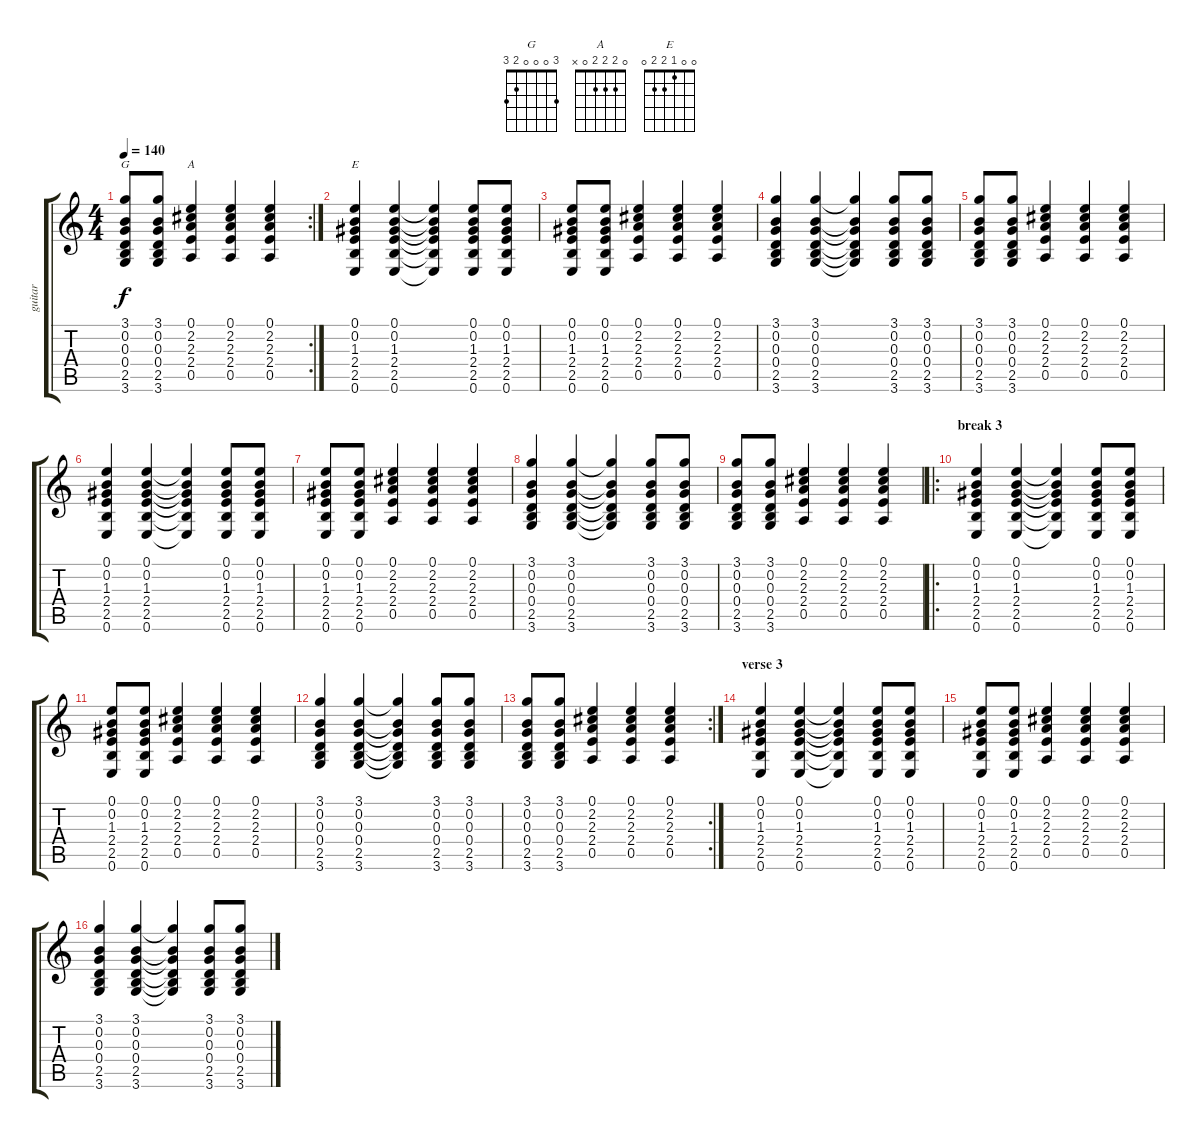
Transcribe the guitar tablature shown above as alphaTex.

\track ("guitar " "guitar ") {instrument acousticguitarnylon}
\staff {score tabs}
\tuning (E4 B3 G3 D3 A2 E2) {hide}
\chord ("G" 3 0 0 0 2 3)
\chord ("A" 0 2 2 2 0 x)
\chord ("E" 0 0 1 2 2 0)
\rc 2
\ts (4 4)
\tempo 140
\clef g2
\ks c
(3.1 0.2 0.3 0.4 2.5 3.6).8{ch "G" dy f} (3.1 0.2 0.3 0.4 2.5 3.6).8 (0.1 2.2 2.3 2.4 0.5).4{ch "A"} (0.1 2.2 2.3 2.4 0.5).4 (0.1 2.2 2.3 2.4 0.5).4 |
(0.1 0.2 1.3 2.4 2.5 0.6).4{ch "E"} (0.1 0.2 1.3 2.4 2.5 0.6).4 (0.1{t} 0.2{t} 1.3{t} 2.4{t} 2.5{t} 0.6{t}).4 (0.1 0.2 1.3 2.4 2.5 0.6).8 (0.1 0.2 1.3 2.4 2.5 0.6).8 |
(0.1 0.2 1.3 2.4 2.5 0.6).8 (0.1 0.2 1.3 2.4 2.5 0.6).8 (0.1 2.2 2.3 2.4 0.5).4 (0.1 2.2 2.3 2.4 0.5).4 (0.1 2.2 2.3 2.4 0.5).4 |
(3.1 0.2 0.3 0.4 2.5 3.6).4 (3.1 0.2 0.3 0.4 2.5 3.6).4 (3.1{t} 0.2{t} 0.3{t} 0.4{t} 2.5{t} 3.6{t}).4 (3.1 0.2 0.3 0.4 2.5 3.6).8 (3.1 0.2 0.3 0.4 2.5 3.6).8 |
(3.1 0.2 0.3 0.4 2.5 3.6).8 (3.1 0.2 0.3 0.4 2.5 3.6).8 (0.1 2.2 2.3 2.4 0.5).4 (0.1 2.2 2.3 2.4 0.5).4 (0.1 2.2 2.3 2.4 0.5).4 |
(0.1 0.2 1.3 2.4 2.5 0.6).4 (0.1 0.2 1.3 2.4 2.5 0.6).4 (0.1{t} 0.2{t} 1.3{t} 2.4{t} 2.5{t} 0.6{t}).4 (0.1 0.2 1.3 2.4 2.5 0.6).8 (0.1 0.2 1.3 2.4 2.5 0.6).8 |
(0.1 0.2 1.3 2.4 2.5 0.6).8 (0.1 0.2 1.3 2.4 2.5 0.6).8 (0.1 2.2 2.3 2.4 0.5).4 (0.1 2.2 2.3 2.4 0.5).4 (0.1 2.2 2.3 2.4 0.5).4 |
(3.1 0.2 0.3 0.4 2.5 3.6).4 (3.1 0.2 0.3 0.4 2.5 3.6).4 (3.1{t} 0.2{t} 0.3{t} 0.4{t} 2.5{t} 3.6{t}).4 (3.1 0.2 0.3 0.4 2.5 3.6).8 (3.1 0.2 0.3 0.4 2.5 3.6).8 |
(3.1 0.2 0.3 0.4 2.5 3.6).8 (3.1 0.2 0.3 0.4 2.5 3.6).8 (0.1 2.2 2.3 2.4 0.5).4 (0.1 2.2 2.3 2.4 0.5).4 (0.1 2.2 2.3 2.4 0.5).4 |
\ro
\section ("" "break 3")
(0.1 0.2 1.3 2.4 2.5 0.6).4 (0.1 0.2 1.3 2.4 2.5 0.6).4 (0.1{t} 0.2{t} 1.3{t} 2.4{t} 2.5{t} 0.6{t}).4 (0.1 0.2 1.3 2.4 2.5 0.6).8 (0.1 0.2 1.3 2.4 2.5 0.6).8 |
(0.1 0.2 1.3 2.4 2.5 0.6).8 (0.1 0.2 1.3 2.4 2.5 0.6).8 (0.1 2.2 2.3 2.4 0.5).4 (0.1 2.2 2.3 2.4 0.5).4 (0.1 2.2 2.3 2.4 0.5).4 |
(3.1 0.2 0.3 0.4 2.5 3.6).4 (3.1 0.2 0.3 0.4 2.5 3.6).4 (3.1{t} 0.2{t} 0.3{t} 0.4{t} 2.5{t} 3.6{t}).4 (3.1 0.2 0.3 0.4 2.5 3.6).8 (3.1 0.2 0.3 0.4 2.5 3.6).8 |
\rc 2
(3.1 0.2 0.3 0.4 2.5 3.6).8 (3.1 0.2 0.3 0.4 2.5 3.6).8 (0.1 2.2 2.3 2.4 0.5).4 (0.1 2.2 2.3 2.4 0.5).4 (0.1 2.2 2.3 2.4 0.5).4 |
\section ("" "verse 3")
(0.1 0.2 1.3 2.4 2.5 0.6).4 (0.1 0.2 1.3 2.4 2.5 0.6).4 (0.1{t} 0.2{t} 1.3{t} 2.4{t} 2.5{t} 0.6{t}).4 (0.1 0.2 1.3 2.4 2.5 0.6).8 (0.1 0.2 1.3 2.4 2.5 0.6).8 |
(0.1 0.2 1.3 2.4 2.5 0.6).8 (0.1 0.2 1.3 2.4 2.5 0.6).8 (0.1 2.2 2.3 2.4 0.5).4 (0.1 2.2 2.3 2.4 0.5).4 (0.1 2.2 2.3 2.4 0.5).4 |
(3.1 0.2 0.3 0.4 2.5 3.6).4 (3.1 0.2 0.3 0.4 2.5 3.6).4 (3.1{t} 0.2{t} 0.3{t} 0.4{t} 2.5{t} 3.6{t}).4 (3.1 0.2 0.3 0.4 2.5 3.6).8 (3.1 0.2 0.3 0.4 2.5 3.6).8
